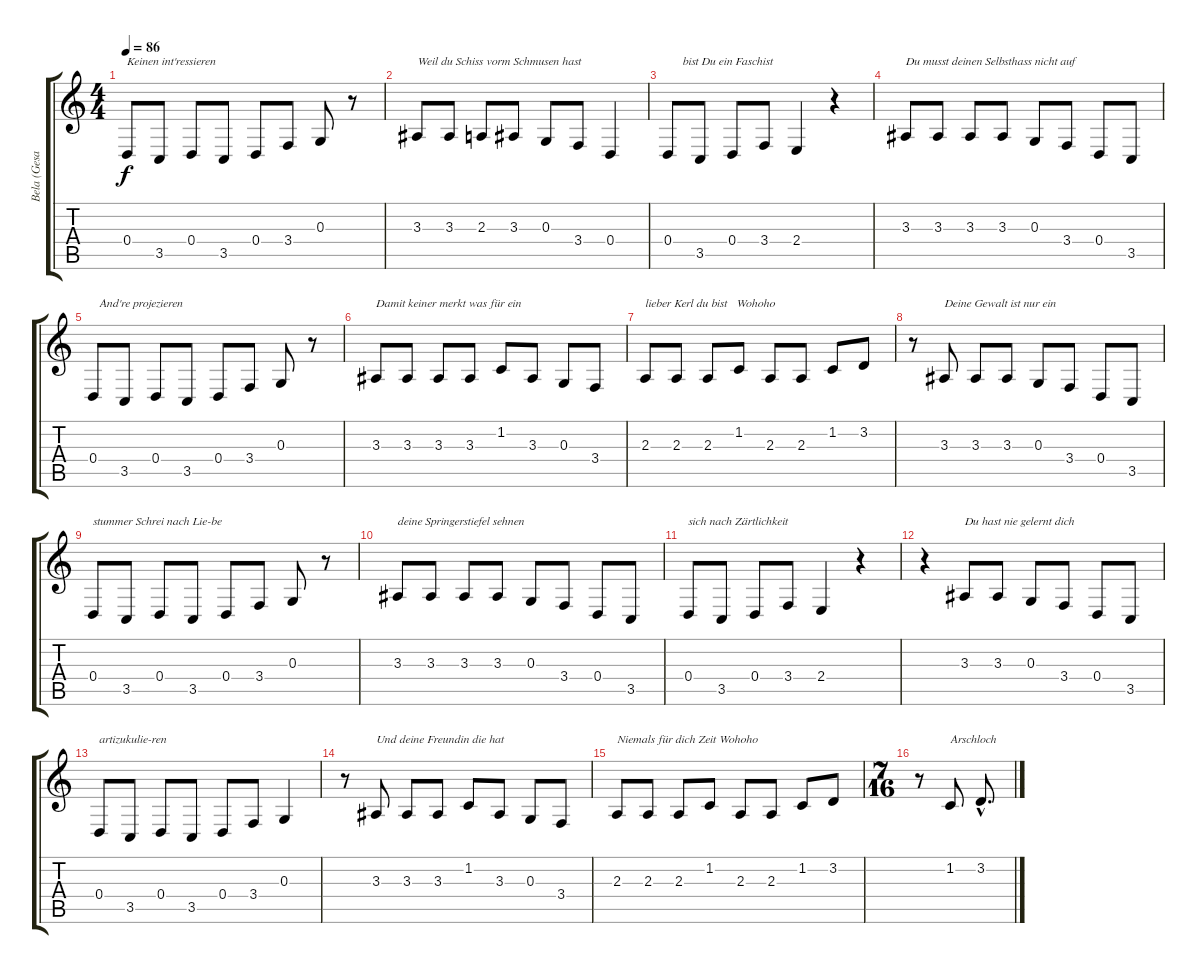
\track ("Bela (Gesang)" "Bela (Gesa") {instrument lead8bassandlead}
\staff {score tabs}
\tuning (E4 B3 G3 D3 A2 E2) {hide}
\ts (4 4)
\tempo 86
\clef g2
\ks c
0.4.8{txt "Keinen int'ressieren" dy f} 3.5.8 0.4.8 3.5.8 0.4.8 3.4.8 0.3.8 r.8 |
3.3.8{txt "Weil du Schiss vorm Schmusen hast"} 3.3.8 2.3.8 3.3.8 0.3.8 3.4.8 0.4.4 |
0.4.8{txt "     bist Du ein Faschist"} 3.5.8 0.4.8 3.4.8 2.4.4 r.4 |
3.3.8{txt "Du musst deinen Selbsthass nicht auf"} 3.3.8 3.3.8 3.3.8 0.3.8 3.4.8 0.4.8 3.5.8 |
0.4.8{txt "  And're projezieren"} 3.5.8 0.4.8 3.5.8 0.4.8 3.4.8 0.3.8 r.8 |
3.3.8{txt "Damit keiner merkt was für ein"} 3.3.8 3.3.8 3.3.8 1.2.8 3.3.8 0.3.8 3.4.8 |
2.3.8{txt "lieber Kerl du bist   Wohoho"} 2.3.8 2.3.8 1.2.8 2.3.8 2.3.8 1.2.8 3.2.8 |
r.8 3.3.8{txt "Deine Gewalt ist nur ein"} 3.3.8 3.3.8 0.3.8 3.4.8 0.4.8 3.5.8 |
0.4.8{txt "stummer Schrei nach Lie-be"} 3.5.8 0.4.8 3.5.8 0.4.8 3.4.8 0.3.8 r.8 |
3.3.8{txt "deine Springerstiefel sehnen "} 3.3.8 3.3.8 3.3.8 0.3.8 3.4.8 0.4.8 3.5.8 |
0.4.8{txt "sich nach Zärtlichkeit "} 3.5.8 0.4.8 3.4.8 2.4.4 r.4 |
r.4 3.3.8{txt "Du hast nie gelernt dich"} 3.3.8 0.3.8 3.4.8 0.4.8 3.5.8 |
0.4.8{txt "artizukulie-ren"} 3.5.8 0.4.8 3.5.8 0.4.8 3.4.8 0.3.4 |
r.8 3.3.8{txt "Und deine Freundin die hat"} 3.3.8 3.3.8 1.2.8 3.3.8 0.3.8 3.4.8 |
2.3.8{txt "Niemals für dich Zeit Wohoho"} 2.3.8 2.3.8 1.2.8 2.3.8 2.3.8 1.2.8 3.2.8 |
\ts (7 16)
r.8 1.2.8{txt "Arschloch"} 3.2{hac}.8{d}
